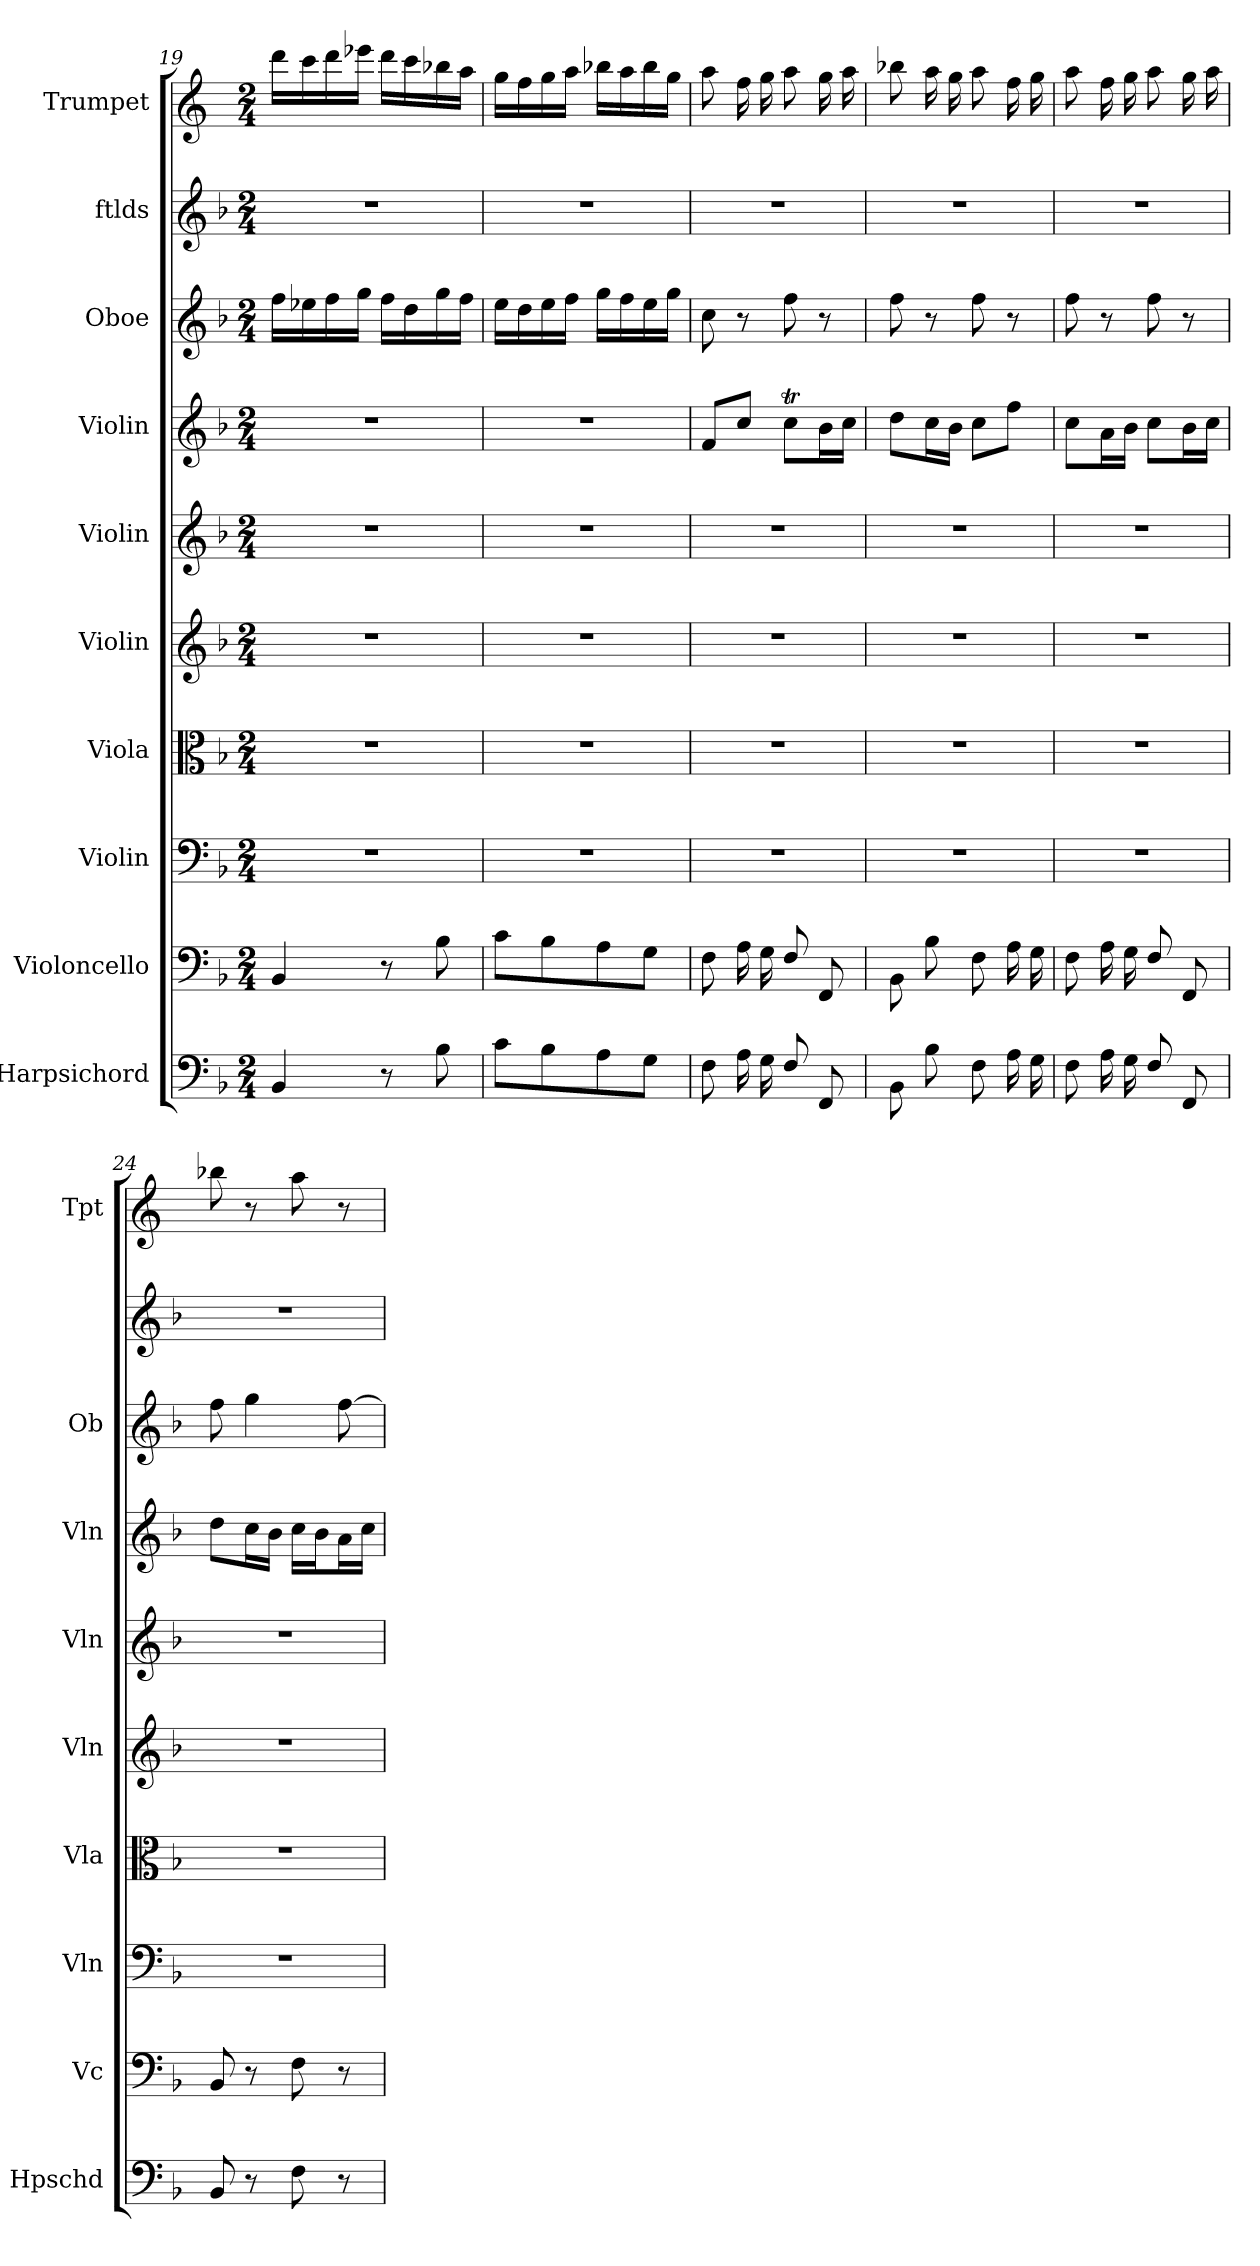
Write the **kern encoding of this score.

**kern	**kern	**kern	**kern	**kern	**kern	**kern	**kern	**kern	**kern
*part10	*part9	*part8	*part7	*part6	*part5	*part4	*part3	*part2	*part1
*staff10	*staff9	*staff8	*staff7	*staff6	*staff5	*staff4	*staff3	*staff2	*staff1
*I"Harpsichord	*I"Violoncello	*I"Violin	*I"Viola	*I"Violin	*I"Violin	*I"Violin	*I"Oboe	*I"ftlds	*I"Trumpet
*I'Hpschd	*I'Vc	*I'Vln	*I'Vla	*I'Vln	*I'Vln	*I'Vln	*I'Ob	*	*I'Tpt
*clefF4	*clefF4	*clefF4	*clefC3	*clefG2	*clefG2	*clefG2	*clefG2	*clefG2	*clefG2
*k[b-]	*k[b-]	*k[b-]	*k[b-]	*k[b-]	*k[b-]	*k[b-]	*k[b-]	*k[b-]	*k[]
*M2/4	*M2/4	*M2/4	*M2/4	*M2/4	*M2/4	*M2/4	*M2/4	*M2/4	*M2/4
=19	=19	=19	=19	=19	=19	=19	=19	=19	=19
4BB-/	4BB-/	2r	2r	2r	2r	2r	16ff\LL	2r	16ddd\LL
.	.	.	.	.	.	.	16ee-X\	.	16ccc\
.	.	.	.	.	.	.	16ff\	.	16ddd\
.	.	.	.	.	.	.	16gg\JJ	.	16eee-X\JJ
8r	8r	.	.	.	.	.	16ff\LL	.	16ddd\LL
.	.	.	.	.	.	.	16dd\	.	16ccc\
8B-\	8B-\	.	.	.	.	.	16gg\	.	16bb-X\
.	.	.	.	.	.	.	16ff\JJ	.	16aa\JJ
=20	=20	=20	=20	=20	=20	=20	=20	=20	=20
8c\L	8c\L	2r	2r	2r	2r	2r	16ee\LL	2r	16gg\LL
.	.	.	.	.	.	.	16dd\	.	16ff\
8B-\	8B-\	.	.	.	.	.	16ee\	.	16gg\
.	.	.	.	.	.	.	16ff\JJ	.	16aa\JJ
8A\	8A\	.	.	.	.	.	16gg\LL	.	16bb-X\LL
.	.	.	.	.	.	.	16ff\	.	16aa\
8G\J	8G\J	.	.	.	.	.	16ee\	.	16bb-\
.	.	.	.	.	.	.	16gg\JJ	.	16gg\JJ
=21	=21	=21	=21	=21	=21	=21	=21	=21	=21
8F\	8F\	2r	2r	2r	2r	8f/L	8cc\	2r	8aa\
16A\	16A\	.	.	.	.	8cc/J	8r	.	16ff\
16G\	16G\	.	.	.	.	.	.	.	16gg\
8F/	8F/	.	.	.	.	8ccT\L	8ff\	.	8aa\
8FF/	8FF/	.	.	.	.	16b-\L	8r	.	16gg\
.	.	.	.	.	.	16cc\JJ	.	.	16aa\
=22	=22	=22	=22	=22	=22	=22	=22	=22	=22
8BB-\	8BB-\	2r	2r	2r	2r	8dd\L	8ff\	2r	8bb-X\
8B-\	8B-\	.	.	.	.	16cc\L	8r	.	16aa\
.	.	.	.	.	.	16b-\JJ	.	.	16gg\
8F\	8F\	.	.	.	.	8cc\L	8ff\	.	8aa\
16A\	16A\	.	.	.	.	8ff\J	8r	.	16ff\
16G\	16G\	.	.	.	.	.	.	.	16gg\
=23	=23	=23	=23	=23	=23	=23	=23	=23	=23
8F\	8F\	2r	2r	2r	2r	8cc\L	8ff\	2r	8aa\
16A\	16A\	.	.	.	.	16a\L	8r	.	16ff\
16G\	16G\	.	.	.	.	16b-\JJ	.	.	16gg\
8F/	8F/	.	.	.	.	8cc\L	8ff\	.	8aa\
8FF/	8FF/	.	.	.	.	16b-\L	8r	.	16gg\
.	.	.	.	.	.	16cc\JJ	.	.	16aa\
=24	=24	=24	=24	=24	=24	=24	=24	=24	=24
8BB-/	8BB-/	2r	2r	2r	2r	8dd\L	8ff\	2r	8bb-X\
8r	8r	.	.	.	.	16cc\L	4gg\	.	8r
.	.	.	.	.	.	16b-\JJ	.	.	.
8F\	8F\	.	.	.	.	16cc\LL	.	.	8aa\
.	.	.	.	.	.	16b-\J	.	.	.
8r	8r	.	.	.	.	16a\L	[8ff\	.	8r
.	.	.	.	.	.	16cc\JJ	.	.	.
=	=	=	=	=	=	=	=	=	=
*-	*-	*-	*-	*-	*-	*-	*-	*-	*-
